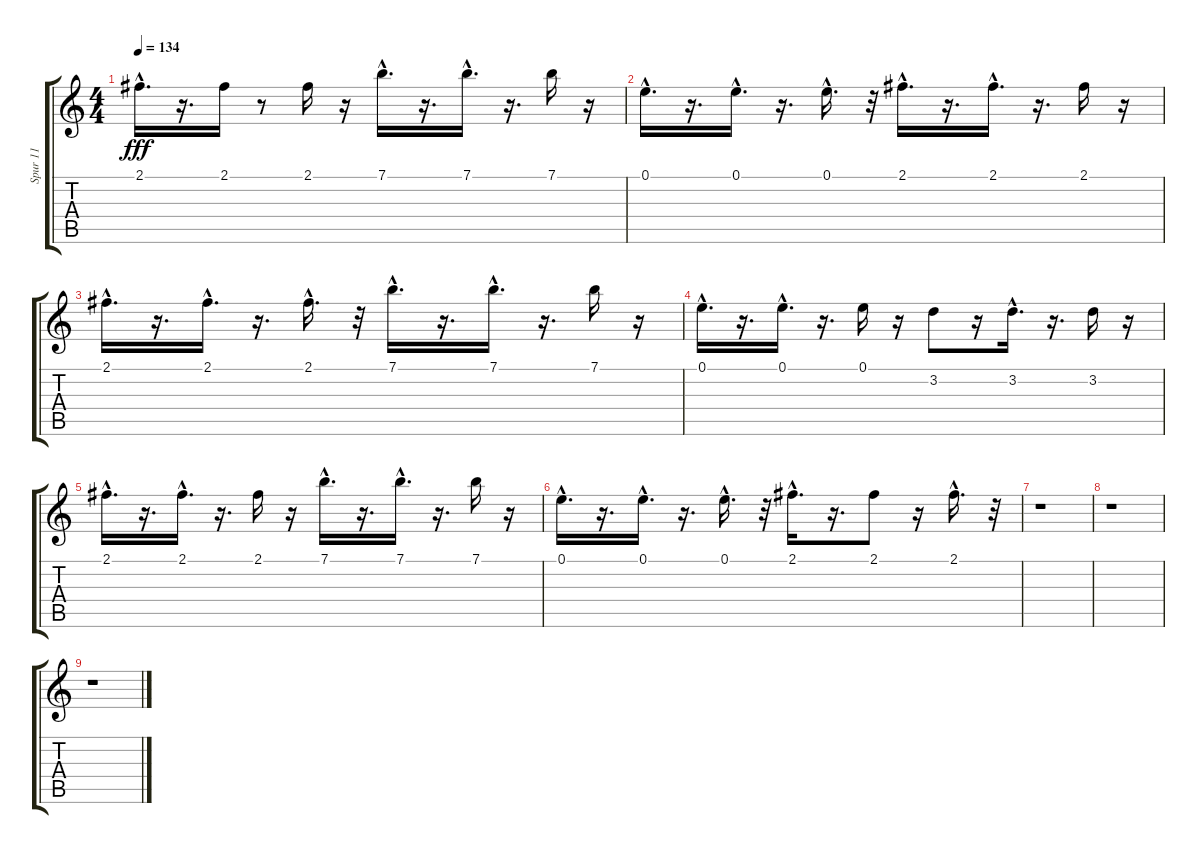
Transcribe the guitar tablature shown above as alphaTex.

\track ("Spur 11" "Spur 11") {instrument electricbasspick}
\staff {score tabs}
\tuning (E4 B3 G3 D3 A2 E2) {hide}
\ts (4 4)
\tempo 134
\clef g2
\ks c
2.1{hac}.16{d dy fff} r.16{d} 2.1.16 r.8 2.1.16 r.16 7.1{hac}.16{d} r.16{d} 7.1{hac}.16{d} r.16{d} 7.1.16 r.16 |
0.1{hac}.16{d} r.16{d} 0.1{hac}.16{d} r.16{d} 0.1{hac}.16{d} r.32 2.1{hac}.16{d} r.16{d} 2.1{hac}.16{d} r.16{d} 2.1.16 r.16 |
2.1{hac}.16{d} r.16{d} 2.1{hac}.16{d} r.16{d} 2.1{hac}.16{d} r.32 7.1{hac}.16{d} r.16{d} 7.1{hac}.16{d} r.16{d} 7.1.16 r.16 |
0.1{hac}.16{d} r.16{d} 0.1{hac}.16{d} r.16{d} 0.1.16 r.16 3.2.8 r.16 3.2{hac}.16{d} r.16{d} 3.2.16 r.16 |
2.1{hac}.16{d} r.16{d} 2.1{hac}.16{d} r.16{d} 2.1.16 r.16 7.1{hac}.16{d} r.16{d} 7.1{hac}.16{d} r.16{d} 7.1.16 r.16 |
0.1{hac}.16{d} r.16{d} 0.1{hac}.16{d} r.16{d} 0.1{hac}.16{d} r.32 2.1{hac}.16{d} r.16{d} 2.1.8 r.16 2.1{hac}.16{d} r.32 |
r.1 |
r.1 |
r.1
